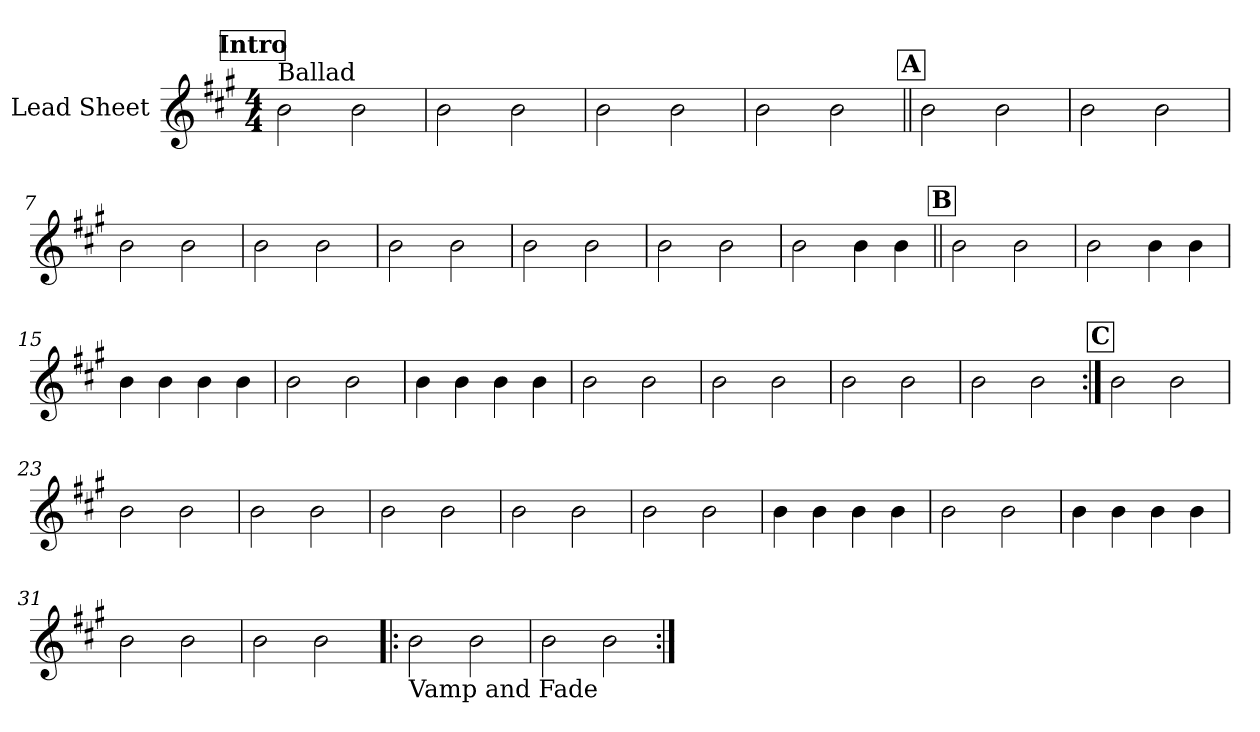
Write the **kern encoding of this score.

**kern
*part1
*staff1
*I"Lead Sheet
*clefG2
*k[f#c#g#]
*f#:
*M4/4
*MM69
!!LO:REH:place=s1:a:fs=14:t=Intro
=1
!LO:TX:a:t=Ballad
2b\
2b\
=2
2b\
2b\
=3
2b\
2b\
=4
2b\
2b\
!!LO:LB:g=z
!!LO:REH:place=s1:a:fs=14:t=A
=5||
2b\
2b\
=6
2b\
2b\
=7
2b\
2b\
=8
2b\
2b\
!!LO:LB:g=z
=9
2b\
2b\
=10
2b\
2b\
=11
2b\
2b\
=12
2b\
4b\
4b\
!!LO:LB:g=z
!!LO:REH:place=s1:a:fs=14:t=B
=13||
2b\
2b\
=14
2b\
4b\
4b\
=15
4b\
4b\
4b\
4b\
!!LO:LB:g=z
=16
2b\
2b\
=17
4b\
4b\
4b\
4b\
=18
2b\
2b\
!!LO:LB:g=z
=19
2b\
2b\
=20
2b\
2b\
=21
2b\
2b\
!!LO:LB:g=z
!!LO:REH:place=s1:a:fs=14:t=C
=22:|!
2b\
2b\
=23
2b\
2b\
=24
2b\
2b\
=25
2b\
2b\
!!LO:LB:g=z
=26
2b\
2b\
=27
2b\
2b\
=28
4b\
4b\
4b\
4b\
!!LO:LB:g=z
=29
2b\
2b\
=30
4b\
4b\
4b\
4b\
=31
2b\
2b\
!!LO:LB:g=z
=32
2b\
2b\
=33!|:
!LO:TX:b:t=Vamp and Fade
2b\
2b\
=34
2b\
2b\
=:|!
*-
